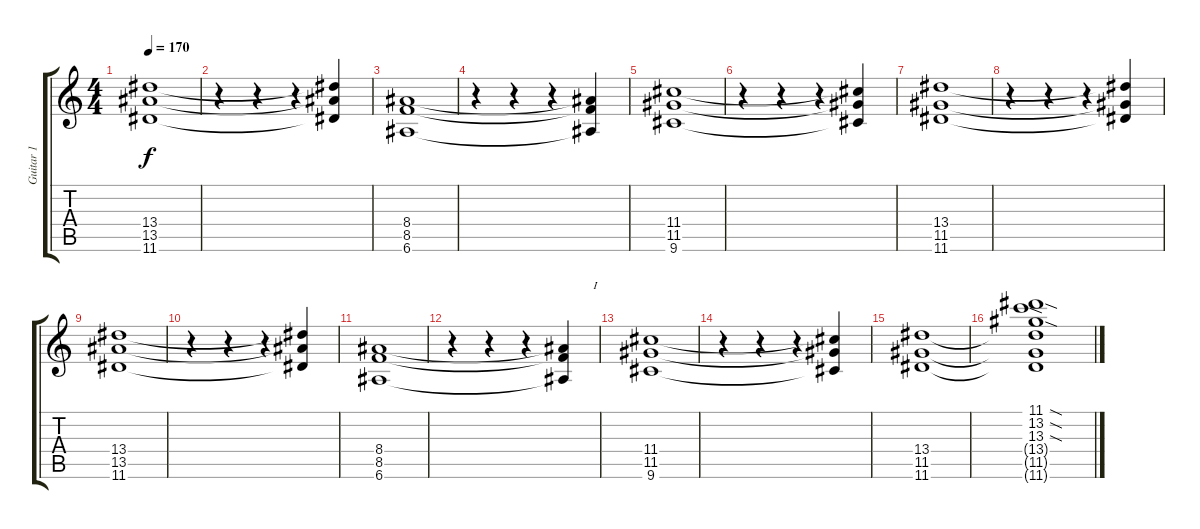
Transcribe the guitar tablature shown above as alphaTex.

\track ("Guitar 1" "Guitar 1") {instrument overdrivenguitar}
\staff {score tabs}
\tuning (E4 B3 G3 D3 A2 E2) {hide}
\ts (4 4)
\tempo 170
\clef g2
\ks c
(13.4 13.5 11.6).1{dy f} |
r.4 r.4 r.4 (13.4{t} 13.5{t} 11.6{t}).4 |
(8.4 8.5 6.6).1 |
r.4 r.4 r.4 (8.4{t} 8.5{t} 6.6{t}).4 |
(11.4 11.5 9.6).1 |
r.4 r.4 r.4 (11.4{t} 11.5{t} 9.6{t}).4 |
(13.4 11.5 11.6).1 |
r.4 r.4 r.4 (13.4{t} 11.5{t} 11.6{t}).4 |
(13.4 13.5 11.6).1 |
r.4 r.4 r.4 (13.4{t} 13.5{t} 11.6{t}).4 |
(8.4 8.5 6.6).1 |
r.4 r.4 r.4 (8.4{t} 8.5{t} 6.6{t}).4{txt "          I"} |
(11.4 11.5 9.6).1 |
r.4 r.4 r.4 (11.4{t} 11.5{t} 9.6{t}).4 |
(13.4 11.5 11.6).1 |
(11.1{sod} 13.2{sod} 13.3{sod} 13.4{t} 11.5{t} 11.6{t}).1
